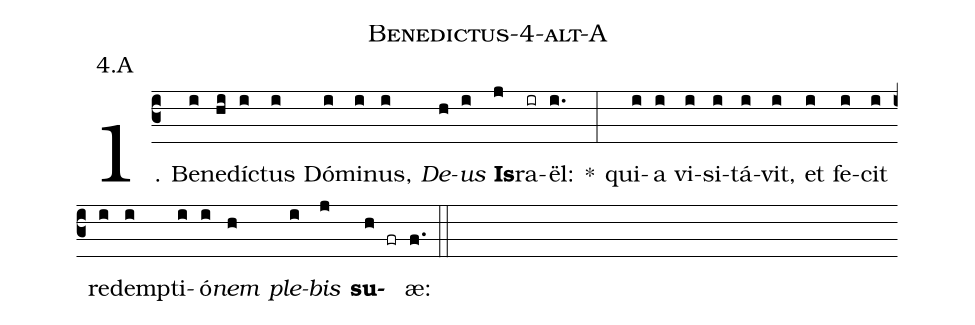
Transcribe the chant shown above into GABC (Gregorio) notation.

name: Benedictus-4-alt-A;
annotation: 4.A;
%%
(c3)1. Be(i)ne(hi)díc(i)tus(i) Dó(i)mi(i)nus,(i) <i>De</i>(h)<i>us</i>(i) <b>Is</b>(j)ra(ir)ël:(i.) *(:) qui(i)a(i) vi(i)si(i)tá(i)vit,(i) et(i) fe(i)cit(i) red(i)emp(i)ti(i)ó(i)<i>nem</i>(h) <i>ple</i>(i)<i>bis</i>(j) <b>su</b>(h fr)æ:(f.) (::)
